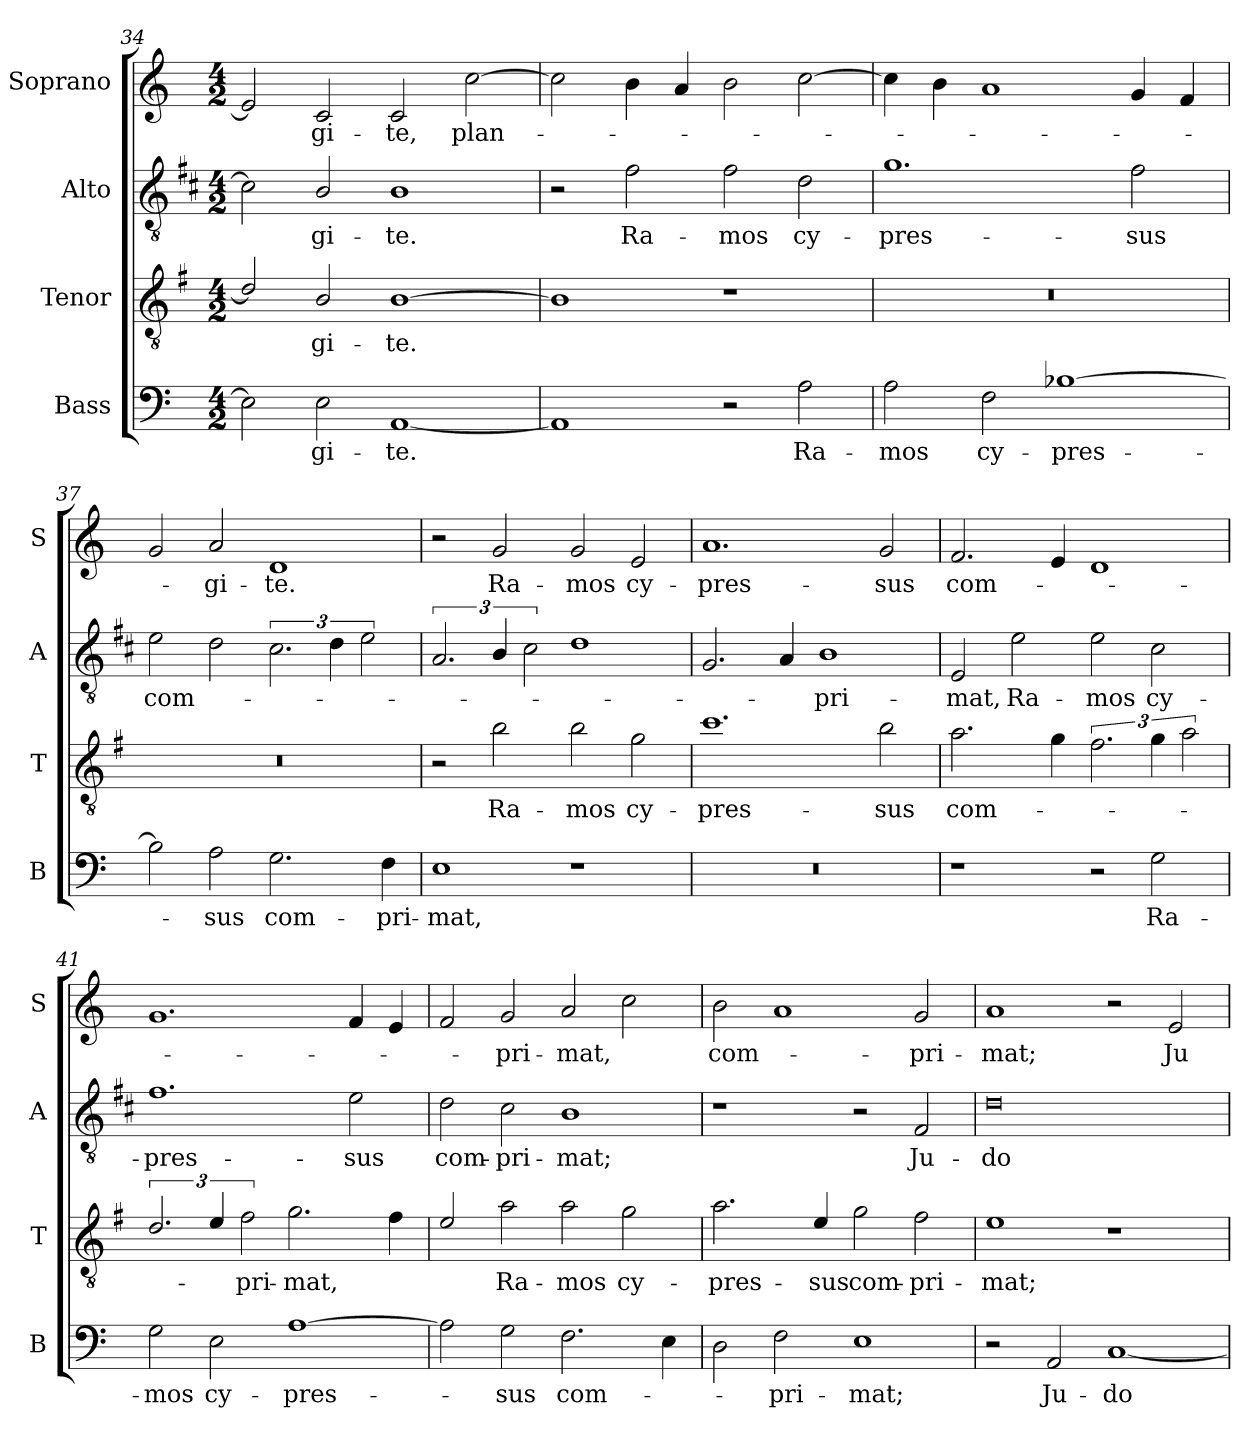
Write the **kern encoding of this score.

**kern	**text	**kern	**text	**kern	**text	**kern	**text
*part4	*part4	*part3	*part3	*part2	*part2	*part1	*part1
*staff4	*staff4	*staff3	*staff3	*staff2	*staff2	*staff1	*staff1
*I"Bass	*	*I"Tenor	*	*I"Alto	*	*I"Soprano	*
*I'B	*	*I'T	*	*I'A	*	*I'S	*
*clefF4	*	*clefGv2	*	*clefGv2	*	*clefG2	*
*	*	*ITrd4c7	*	*ITrd1c2	*	*	*
*k[]	*	*k[]	*	*k[]	*	*k[]	*
*C:	*	*C:	*	*C:	*	*C:	*
*M4/2	*	*M4/2	*	*M4/2	*	*M4/2	*
=34	=34	=34	=34	=34	=34	=34	=34
2E\]	.	2G/]	.	2B\]	.	2e/]	.
!	!LO:LY:b	!	!LO:LY:b	!	!LO:LY:b	!	!LO:LY:b
2E\	-gi-	2E/	-gi-	2A/	-gi-	2c/	-gi-
!	!LO:LY:b	!	!LO:LY:b	!	!LO:LY:b	!	!LO:LY:b
[1AA	-te.	[1E	-te.	1A	-te.	2c/	-te,
!	!	!	!	!	!	!	!LO:LY:b
.	.	.	.	.	.	[2cc\	plan-
=35	=35	=35	=35	=35	=35	=35	=35
1AA]	.	1E]	.	2r	.	2cc\]	.
!	!	!	!	!	!LO:LY:b	!	!
.	.	.	.	2e\	Ra-	4b\	.
.	.	.	.	.	.	4a/	.
!	!	!	!	!	!LO:LY:b	!	!
2r	.	1r	.	2e\	-mos	2b\	.
!	!LO:LY:b	!	!	!	!LO:LY:b	!	!
2A\	Ra-	.	.	2c\	cy-	[2cc\	.
=36	=36	=36	=36	=36	=36	=36	=36
!	!LO:LY:b	!	!	!	!LO:LY:b	!	!
2A\	-mos	0r	.	1.f	-pres-	4cc\]	.
.	.	.	.	.	.	4b\	.
!	!LO:LY:b	!	!	!	!	!	!
2F\	cy-	.	.	.	.	1a	.
!	!LO:LY:b	!	!	!	!	!	!
[1B-X	-pres-	.	.	.	.	.	.
!	!	!	!	!	!LO:LY:b	!	!
.	.	.	.	2e\	-sus	4g/	.
.	.	.	.	.	.	4f/	.
=37	=37	=37	=37	=37	=37	=37	=37
!	!	!	!	!	!LO:LY:b	!	!
2B-\]	.	0r	.	2d\	com-	2g/	.
!	!LO:LY:b	!	!	!	!	!	!LO:LY:b
2A\	-sus	.	.	2c\	.	2a/	-gi-
!	!LO:LY:b	!	!	!	!	!	!LO:LY:b
2.G\	com-	.	.	3.B\	.	1d	-te.
.	.	.	.	6c\	.	.	.
.	.	.	.	3d\	.	.	.
!	!LO:LY:b	!	!	!	!	!	!
4F\	-pri-	.	.	.	.	.	.
!!LO:LB:g=z
=38	=38	=38	=38	=38	=38	=38	=38
!	!LO:LY:b	!	!	!	!	!	!
1E	-mat,	2r	.	3.G/	.	2r	.
!	!	!	!LO:LY:b	!	!	!	!LO:LY:b
.	.	2e\	Ra-	6A/	.	2g/	Ra-
.	.	.	.	3B\	.	.	.
!	!	!	!LO:LY:b	!	!	!	!LO:LY:b
1r	.	2e\	-mos	1c	.	2g/	-mos
!	!	!	!LO:LY:b	!	!	!	!LO:LY:b
.	.	2c\	cy-	.	.	2e/	cy-
=39	=39	=39	=39	=39	=39	=39	=39
!	!	!	!LO:LY:b	!	!	!	!LO:LY:b
0r	.	1.f	-pres-	2.F/	.	1.a	-pres-
.	.	.	.	4G/	.	.	.
!	!	!	!	!	!LO:LY:b	!	!
.	.	.	.	1A	-pri-	.	.
!	!	!	!LO:LY:b	!	!	!	!LO:LY:b
.	.	2e\	-sus	.	.	2g/	-sus
=40	=40	=40	=40	=40	=40	=40	=40
!	!	!	!LO:LY:b	!	!LO:LY:b	!	!LO:LY:b
1r	.	2.d\	com-	2D/	-mat,	2.f/	com-
!	!	!	!	!	!LO:LY:b	!	!
.	.	.	.	2d\	Ra-	.	.
.	.	4c\	.	.	.	4e/	.
!	!	!	!	!	!LO:LY:b	!	!
2r	.	3.B\	.	2d\	-mos	1d	.
!	!LO:LY:b	!	!	!	!LO:LY:b	!	!
2G\	Ra-	6c\	.	2B\	cy-	.	.
.	.	3d\	.	.	.	.	.
=41	=41	=41	=41	=41	=41	=41	=41
!	!LO:LY:b	!	!	!	!LO:LY:b	!	!
2G\	-mos	3.G/	.	1.e	-pres-	1.g	.
!	!LO:LY:b	!	!	!	!	!	!
2E\	cy-	6A/	.	.	.	.	.
!	!	!	!LO:LY:b	!	!	!	!
.	.	3B\	-pri-	.	.	.	.
!	!LO:LY:b	!	!LO:LY:b	!	!	!	!
[1A	-pres-	2.c\	-mat,	.	.	.	.
!	!	!	!	!	!LO:LY:b	!	!
.	.	.	.	2d\	-sus	4f/	.
.	.	4B\	.	.	.	4e/	.
=42	=42	=42	=42	=42	=42	=42	=42
!	!	!	!	!	!LO:LY:b	!	!
2A\]	.	2A/	.	2c\	com-	2f/	.
!	!LO:LY:b	!	!LO:LY:b	!	!LO:LY:b	!	!LO:LY:b
2G\	-sus	2d\	Ra-	2B\	-pri-	2g/	-pri-
!	!LO:LY:b	!	!LO:LY:b	!	!LO:LY:b	!	!LO:LY:b
2.F\	com-	2d\	-mos	1A	-mat;	2a/	-mat,
!	!	!	!LO:LY:b	!	!	!	!
.	.	2c\	cy-	.	.	2cc\	.
4E\	.	.	.	.	.	.	.
!!LO:LB:g=z
=43	=43	=43	=43	=43	=43	=43	=43
!	!	!	!LO:LY:b	!	!	!	!LO:LY:b
2D\	.	2.d\	-pres-	1r	.	2b\	com-
!	!LO:LY:b	!	!	!	!	!	!
2F\	-pri-	.	.	.	.	1a	.
!	!	!	!LO:LY:b	!	!	!	!
.	.	4A/	-sus	.	.	.	.
!	!LO:LY:b	!	!LO:LY:b	!	!	!	!
1E	-mat;	2c\	com-	2r	.	.	.
!	!	!	!LO:LY:b	!	!LO:LY:b	!	!LO:LY:b
.	.	2B\	-pri-	2E/	Ju-	2g/	-pri-
=44	=44	=44	=44	=44	=44	=44	=44
!	!	!	!LO:LY:b	!	!LO:LY:b	!	!LO:LY:b
2r	.	1A	-mat;	0c	-do-	1a	-mat;
!	!LO:LY:b	!	!	!	!	!	!
2AA/	Ju-	.	.	.	.	.	.
!	!LO:LY:b	!	!	!	!	!	!
[1C	-do-	1r	.	.	.	2r	.
!	!	!	!	!	!	!	!LO:LY:b
.	.	.	.	.	.	2e/	Ju-
=	=	=	=	=	=	=	=
*-	*-	*-	*-	*-	*-	*-	*-
